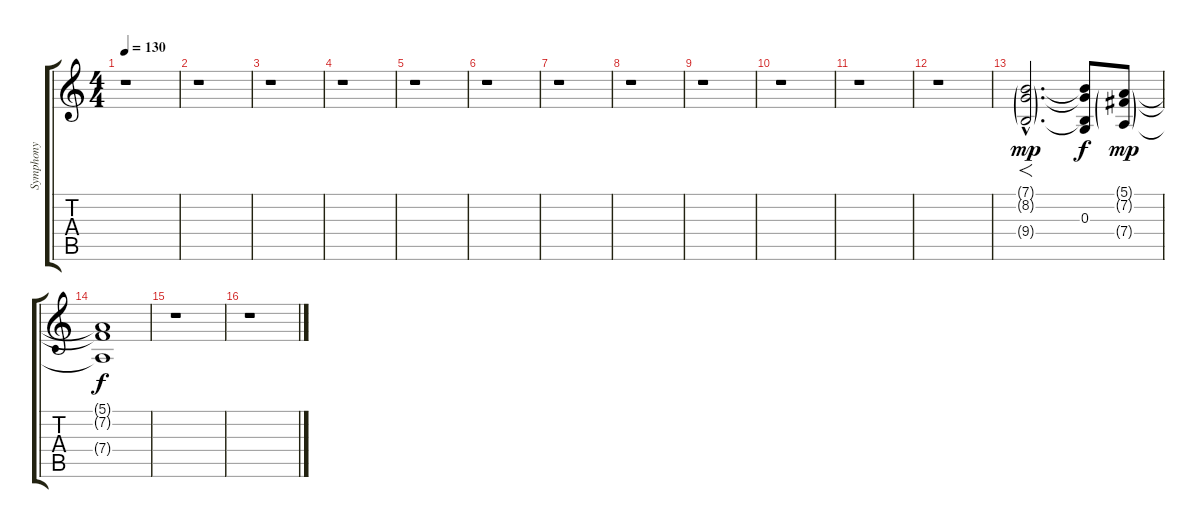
\track ("Symphony" "Symphony") {instrument stringensemble1}
\staff {score tabs}
\tuning (E4 B3 G3 D3 A2 E2) {hide}
\ts (4 4)
\tempo 130
\clef g2
\ks c
r.1{dy f} |
r.1 |
r.1 |
r.1 |
r.1 |
r.1 |
r.1 |
r.1 |
r.1 |
r.1 |
r.1 |
r.1 |
(7.1{g hac} 8.2{g hac} 9.4{g hac}).2{f d dy mp} (7.1{t} 8.2{t} 0.3 9.4{t}).8{dy f} (5.1{g} 7.2{g} 7.4{g}).8{dy mp} |
(5.1{t} 7.2{t} 7.4{t}).1{dy f} |
r.1 |
r.1
